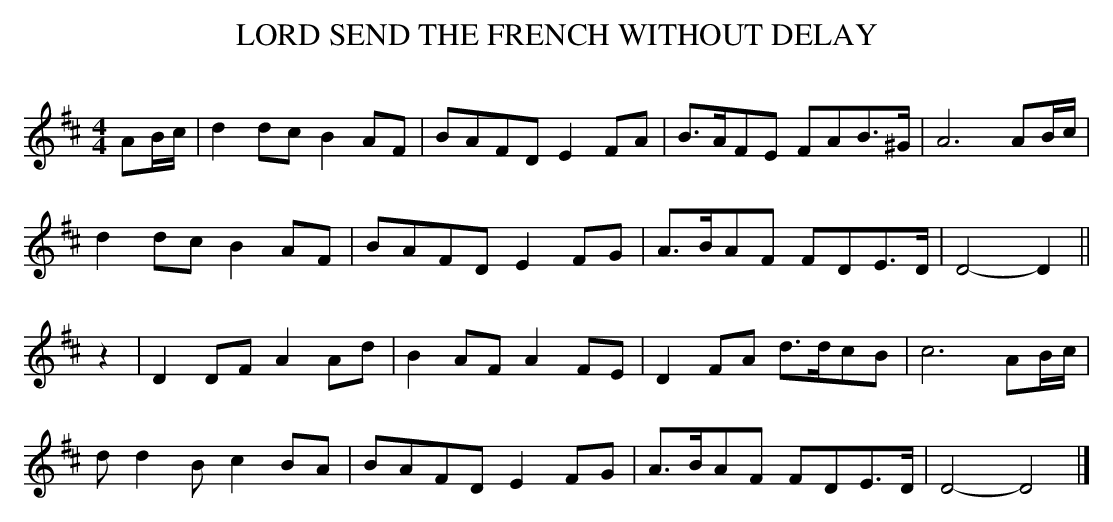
X:1
T:LORD SEND THE FRENCH WITHOUT DELAY
Y:"slow"
Q:60
M:4/4
L:1/8
K:D
AB/c/|d2dc B2AF|BAFD E2FA|B>AFE FAB>^G|A6 AB/c/|
d2dc B2AF|BAFD E2FG|A>BAF FDE>D|D4-D2||
z2|D2DF A2Ad|B2AF A2FE|D2FA d>dcB|c6 AB/c/|
dd2B c2BA|BAFD E2FG|A>BAF FDE>D|D4-D4|]
